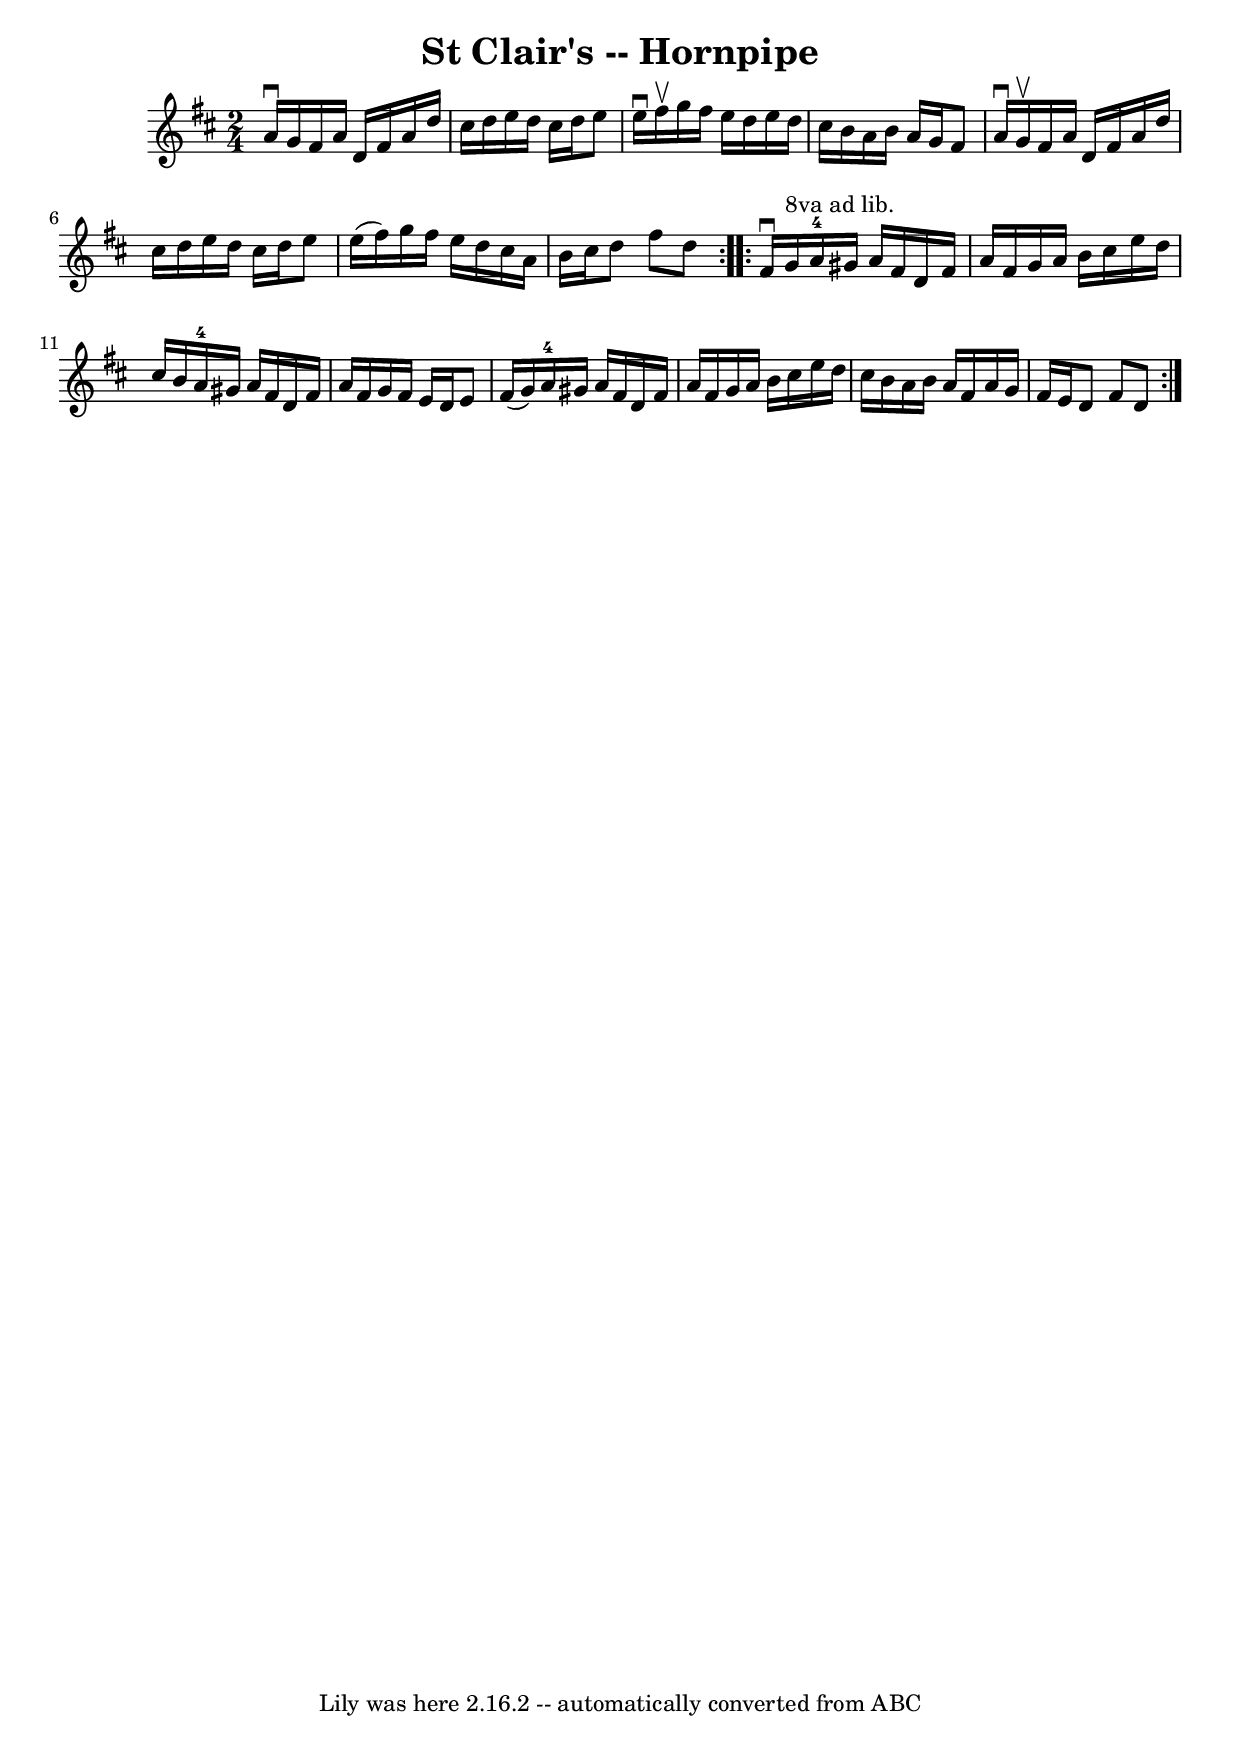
\version "2.16.2"
\include "Mammoth.ily"
\header {
  %% book = "Cole's 1000 Fiddle Tunes"
  crossRefNumber = "1"
  footnotes = ""
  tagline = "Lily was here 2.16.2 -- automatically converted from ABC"
  title = "St Clair's -- Hornpipe"

}
voicedefault =  {



  \repeat volta 2 {

    \time 2/4 
    \key d \major
    a'16^\downbow g'16  |
    fis'16 a'16    
    d'16 fis'16 a'16 d''16 cis''16 d''16  |
    e''16 d''16  
    cis''16 d''16 e''8 e''16^\downbow fis''16^\upbow |
    
    g''16 fis''16 e''16 d''16 e''16 d''16 cis''16 b'16   |
    a'16 b'16 a'16 g'16 fis'8 a'16^\downbow g'16^\upbow |
    fis'16 a'16 d'16 fis'16 a'16 d''16    
    cis''16 d''16  |
    e''16 d''16 cis''16 d''16 e''8    
    e''16 (fis''16) |
    g''16 fis''16 e''16 d''16 cis''16  
    a'16 b'16 cis''16  |
    d''8 fis''8 d''8  
  }     

  \repeat volta 2 {
    fis'16^\downbow g'16^"8va ad lib." |
    a'16-4 
    gis'16 a'16 fis'16 d'16 fis'16 a'16 fis'16  |
    g'16 
    a'16 b'16 cis''16 e''16 d''16 cis''16 b'16  |
    
    a'16-4 gis'16 a'16 fis'16 d'16 fis'16 a'16 fis'16   |
    g'16 fis'16 e'16 d'16 e'8 fis'16 (g'16)  |
    a'16-4 gis'16 a'16 fis'16 d'16 fis'16 a'16   
    fis'16  |
    g'16 a'16 b'16 cis''16 e''16 d''16    
    cis''16 b'16  |
    a'16 b'16 a'16 fis'16 a'16 g'16    
    fis'16 e'16  |
    d'8 fis'8 d'8  
  }   

}

\score{
  <<

    \context Staff="default"
    {
      \voicedefault 
      
    }

  >>
  \layout {
    
  }
  \midi {
  }

}
